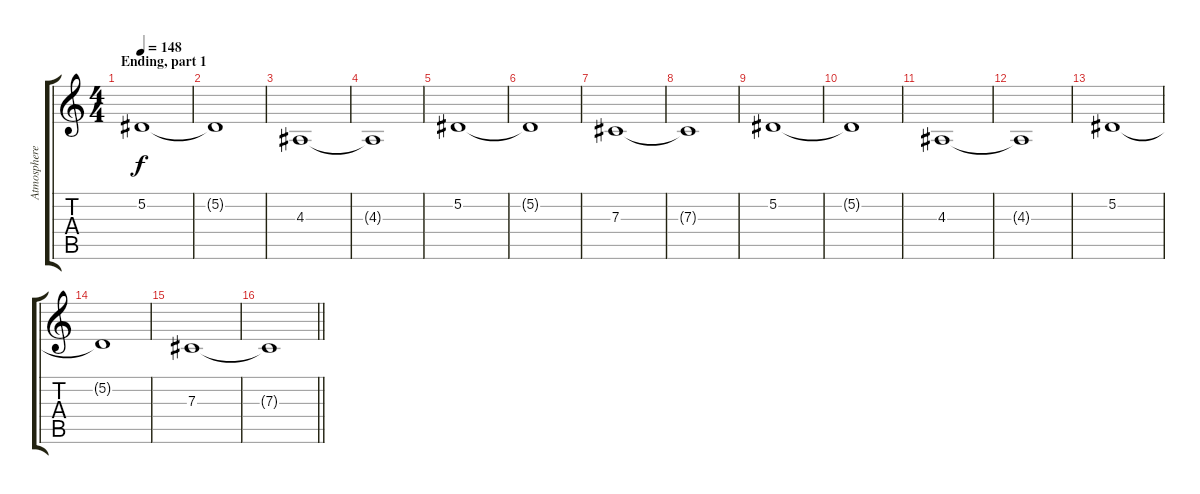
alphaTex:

\track ("Atmosphere 2" "Atmosphere") {instrument pad6metallic}
\staff {score tabs}
\tuning (Eb4 Bb3 Gb3 Db3 Ab2 Db2) {hide}
\ts (4 4)
\section ("" "Ending, part 1")
\tempo 148
\clef g2
\ks c
5.2.1{dy f} |
5.2{t}.1 |
4.3.1 |
4.3{t}.1 |
5.2.1 |
5.2{t}.1 |
7.3.1 |
7.3{t}.1 |
5.2.1 |
5.2{t}.1 |
4.3.1 |
4.3{t}.1 |
5.2.1 |
5.2{t}.1 |
7.3.1 |
\barLineRight lightlight
7.3{t}.1
